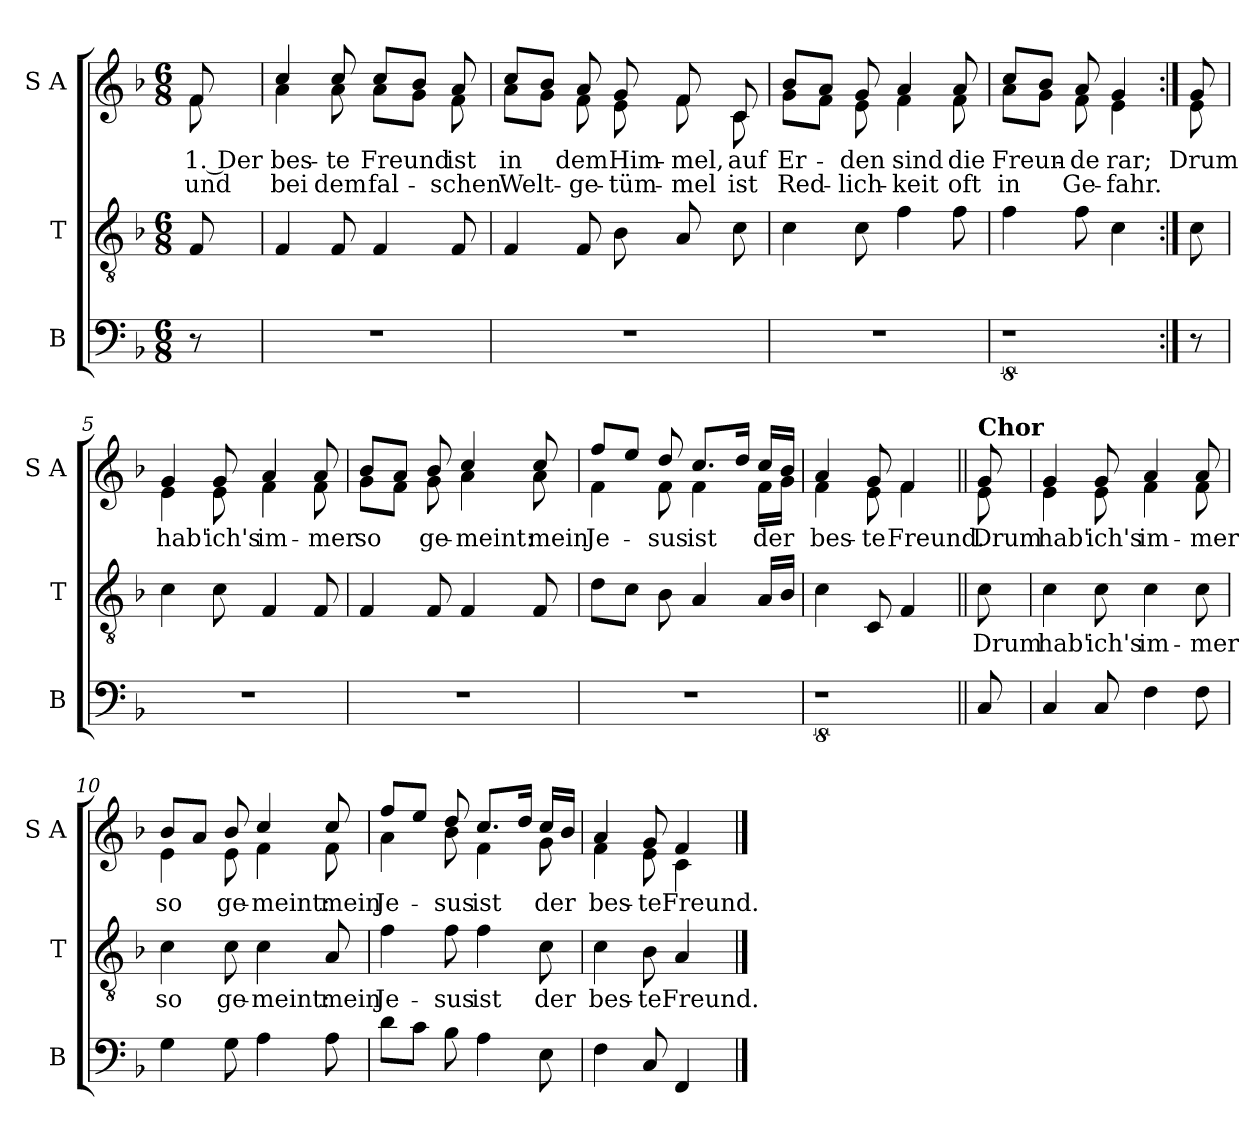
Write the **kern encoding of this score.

**kern	**kern	**text	**kern	**text	**text
*part3	*part2	*part2	*part1	*part1	*part1
*staff3	*staff2	*staff2	*staff1	*staff1	*staff1
*I"B	*I"T	*	*I"S A	*	*
*I'B	*I'T	*	*I'S A	*	*
*clefF4	*clefGv2	*	*clefG2	*	*
*k[b-]	*k[b-]	*	*k[b-]	*	*
*M6/8	*M6/8	*	*M6/8	*	*
*MM60	*MM60	*	*MM60	*	*
=	=	=	=	=	=
!	!	!	!	!LO:LY:b	!LO:LY:b
*	*	*	*^	*	*
8r	8F/	.	8f/	8f\	1. Der	und
=1	=1	=1	=1	=1	=1	=1
!	!	!	!	!	!LO:LY:b	!LO:LY:b
2.r	4F/	.	4cc/	4a\	bes-	bei
!	!	!	!	!	!LO:LY:b	!LO:LY:b
.	8F/	.	8cc/	8a\	-te	dem
!	!	!	!	!	!LO:LY:b	!LO:LY:b
.	4F/	.	8cc/L	8a\L	Freund	fal-
.	.	.	8b-/J	8g\J	.	.
!	!	!	!	!	!LO:LY:b	!LO:LY:b
.	8F/	.	8a/	8f\	ist	-schen
=2	=2	=2	=2	=2	=2	=2
!	!	!	!	!	!LO:LY:b	!LO:LY:b
2.r	4F/	.	8cc/L	8a\L	in	Welt-
.	.	.	8b-/J	8g\J	.	.
!	!	!	!	!	!LO:LY:b	!LO:LY:b
.	8F/	.	8a/	8f\	dem	-ge-
!	!	!	!	!	!LO:LY:b	!LO:LY:b
.	8B-\	.	8g/	8e\	Him-	-tüm-
!	!	!	!	!	!LO:LY:b	!LO:LY:b
.	8A/	.	8f/	8f\	-mel,	-mel
!	!	!	!	!	!LO:LY:b	!LO:LY:b
.	8c\	.	8c/	8c\	auf	ist
=3	=3	=3	=3	=3	=3	=3
!	!	!	!	!	!LO:LY:b	!LO:LY:b
2.r	4c\	.	8b-/L	8g\L	Er-	Red-
.	.	.	8a/J	8f\J	.	.
!	!	!	!	!	!LO:LY:b	!LO:LY:b
.	8c\	.	8g/	8e\	-den	-lich-
!	!	!	!	!	!LO:LY:b	!LO:LY:b
.	4f\	.	4a/	4f\	sind	-keit
!	!	!	!	!	!LO:LY:b	!LO:LY:b
.	8f\	.	8a/	8f\	die	oft
=4	=4	=4	=4	=4	=4	=4
!	!	!	!	!	!LO:LY:b	!LO:LY:b
8%5r	4f\	.	8cc/L	8a\L	Freun-	in
.	.	.	8b-/J	8g\J	.	.
!	!	!	!	!	!LO:LY:b	!LO:LY:b
.	8f\	.	8a/	8f\	-de	Ge-
!	!	!	!	!	!LO:LY:b	!LO:LY:b
.	4c\	.	4g/	4e\	rar;	-fahr.
!!LO:LB:g=z	!!
=4X1:|!	=4X1:|!	=4X1:|!	=4X1:|!	=4X1:|!	=4X1:|!	=4X1:|!
!	!	!	!	!	!LO:LY:b	!
8r	8c\	.	8g/	8e\	Drum	.
=5	=5	=5	=5	=5	=5	=5
!	!	!	!	!	!LO:LY:b	!
2.r	4c\	.	4g/	4e\	hab'	.
!	!	!	!	!	!LO:LY:b	!
.	8c\	.	8g/	8e\	ich's	.
!	!	!	!	!	!LO:LY:b	!
.	4F/	.	4a/	4f\	im-	.
!	!	!	!	!	!LO:LY:b	!
.	8F/	.	8a/	8f\	-mer	.
=6	=6	=6	=6	=6	=6	=6
!	!	!	!	!	!LO:LY:b	!
2.r	4F/	.	8b-/L	8g\L	so	.
.	.	.	8a/J	8f\J	.	.
!	!	!	!	!	!LO:LY:b	!
.	8F/	.	8b-/	8g\	ge-	.
!	!	!	!	!	!LO:LY:b	!
.	4F/	.	4cc/	4a\	-meint:	.
!	!	!	!	!	!LO:LY:b	!
.	8F/	.	8cc/	8a\	mein	.
=7	=7	=7	=7	=7	=7	=7
!	!	!	!	!	!LO:LY:b	!
2.r	8d\L	.	8ff/L	4f\	Je-	.
.	8c\J	.	8ee/J	.	.	.
!	!	!	!	!	!LO:LY:b	!
.	8B-\	.	8dd/	8f\	-sus	.
!	!	!	!	!	!LO:LY:b	!
.	4A/	.	8.cc/L	4f\	ist	.
.	.	.	16dd/Jk	.	.	.
!	!	!	!	!	!LO:LY:b	!
.	16A/LL	.	16cc/LL	16f\LL	der	.
.	16B-/JJ	.	16b-/JJ	16g\JJ	.	.
=8	=8	=8	=8	=8	=8	=8
!	!	!	!	!	!LO:LY:b	!
8%5r	4c\	.	4a/	4f\	bes-	.
!	!	!	!	!	!LO:LY:b	!
.	8C/	.	8g/	8e\	-te	.
!	!	!	!	!	!LO:LY:b	!
.	4F/	.	4f/	4f\	Freund.	.
!!LO:LB:g=z	!!
=8X2||	=8X2||	=8X2||	=8X2||	=8X2||	=8X2||	=8X2||
!	!	!	!LO:TX:a:B:t=Chor	!	!	!
!	!	!LO:LY:b	!	!	!LO:LY:b	!
8C/	8c\	Drum	8g/	8e\	Drum	.
=9	=9	=9	=9	=9	=9	=9
!	!	!LO:LY:b	!	!	!LO:LY:b	!
4C/	4c\	hab'	4g/	4e\	hab'	.
!	!	!LO:LY:b	!	!	!LO:LY:b	!
8C/	8c\	ich's	8g/	8e\	ich's	.
!	!	!LO:LY:b	!	!	!LO:LY:b	!
4F\	4c\	im-	4a/	4f\	im-	.
!	!	!LO:LY:b	!	!	!LO:LY:b	!
8F\	8c\	-mer	8a/	8f\	-mer	.
=10	=10	=10	=10	=10	=10	=10
!	!	!LO:LY:b	!	!	!LO:LY:b	!
4G\	4c\	so	8b-/L	4e\	so	.
.	.	.	8a/J	.	.	.
!	!	!LO:LY:b	!	!	!LO:LY:b	!
8G\	8c\	ge-	8b-/	8e\	ge-	.
!	!	!LO:LY:b	!	!	!LO:LY:b	!
4A\	4c\	-meint:	4cc/	4f\	-meint:	.
!	!	!LO:LY:b	!	!	!LO:LY:b	!
8A\	8A/	mein	8cc/	8f\	mein	.
=11	=11	=11	=11	=11	=11	=11
!	!	!LO:LY:b	!	!	!LO:LY:b	!
8d\L	4f\	Je-	8ff/L	4a\	Je-	.
8c\J	.	.	8ee/J	.	.	.
!	!	!LO:LY:b	!	!	!LO:LY:b	!
8B-\	8f\	-sus	8dd/	8b-\	-sus	.
!	!	!LO:LY:b	!	!	!LO:LY:b	!
4A\	4f\	ist	8.cc/L	4f\	ist	.
.	.	.	16dd/Jk	.	.	.
!	!	!LO:LY:b	!	!	!LO:LY:b	!
8E\	8c\	der	16cc/LL	8g\	der	.
.	.	.	16b-/JJ	.	.	.
=12	=12	=12	=12	=12	=12	=12
!	!	!LO:LY:b	!	!	!LO:LY:b	!
4F\	4c\	bes-	4a/	4f\	bes-	.
!	!	!LO:LY:b	!	!	!LO:LY:b	!
8C/	8B-\	-te	8g/	8e\	-te	.
!	!	!LO:LY:b	!	!	!LO:LY:b	!
4FF/	4A/	Freund.	4f/	4c\	Freund.	.
*	*	*	*v	*v	*	*
==	==	==	==	==	==
*-	*-	*-	*-	*-	*-
